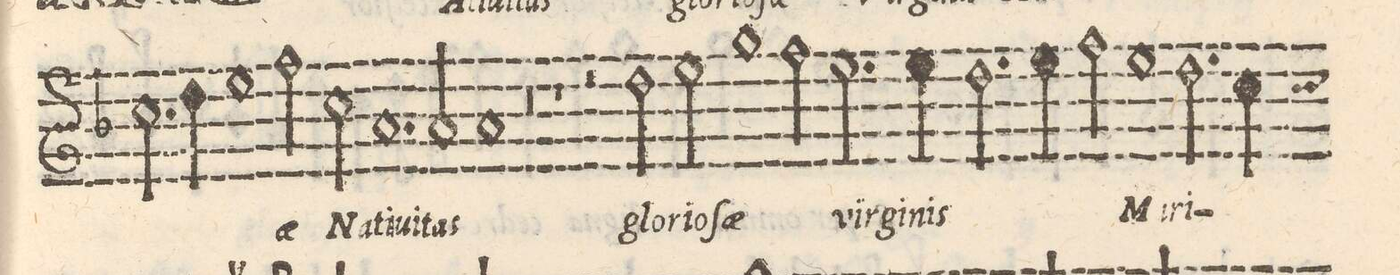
**kern	**text
*I"CANTVS	*
*clefG2	*
*k[b-]	*
*met(C|)	*
*M2/1	*
2.cc\	.
4dd\	.
1ee	.
=8-	=8-
2ff\	-ae
2cc\	Na-
1.a	-ti-
=9-	=9-
2a/	-ui-
1a	-tas
=10-	=10-
0r	.
=11-	=11-
1r	.
2r	.
2dd\	glo-
=12-	=12-
2ee\	-ri-
1gg	-o-
2ff\	-ſae
=13-	=13-
2.ee\	vir-
4ee\	-gi-
2.dd\	-nis
4ee\	.
=14-	=14-
2ff\	.
1ee	Ma-
2.dd\	-ri-
=15-	=15-
4cc\	.
*custos:cc	*
*-	*-
